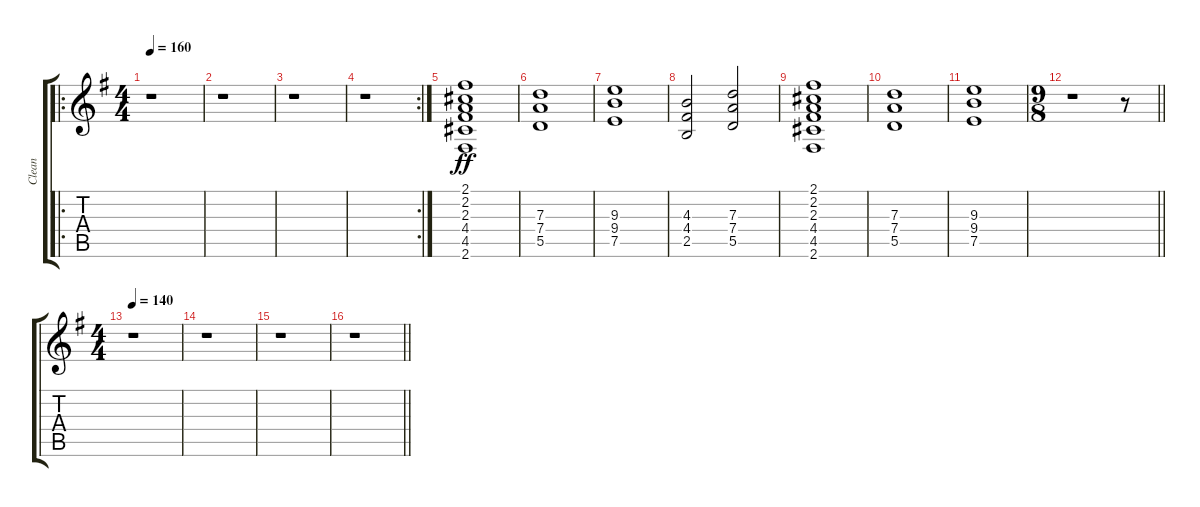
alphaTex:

\track ("Clean" "Clean") {instrument electricguitarclean}
\staff {score tabs}
\tuning (E4 B3 G3 D3 A2 E2) {hide}
\ro
\ts (4 4)
\tempo 160
\clef g2
\ks g
r.1{dy ff} |
r.1 |
r.1 |
\rc 2
r.1 |
(2.1 2.2 2.3 4.4 4.5 2.6).1 |
(7.3 7.4 5.5).1 |
(9.3 9.4 7.5).1 |
(4.3 4.4 2.5).2 (7.3 7.4 5.5).2 |
(2.1 2.2 2.3 4.4 4.5 2.6).1 |
(7.3 7.4 5.5).1 |
(9.3 9.4 7.5).1 |
\ts (9 8)
\barLineRight lightlight
r.1 r.8 |
\ts (4 4)
\tempo 140
r.1 |
r.1 |
r.1 |
\barLineRight lightlight
r.1
